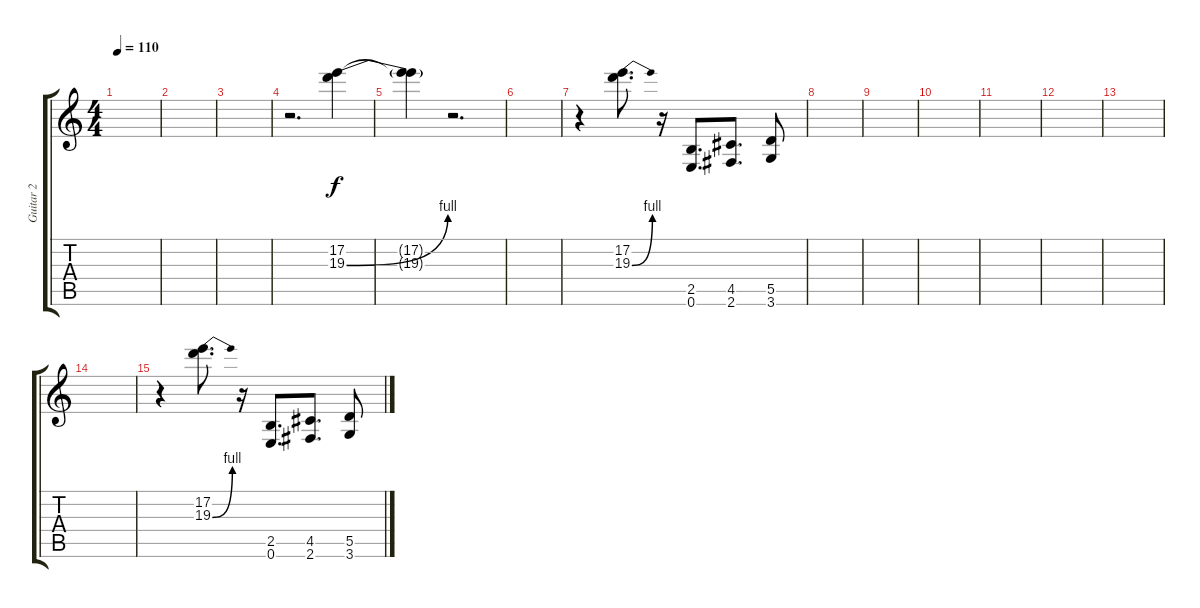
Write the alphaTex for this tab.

\track ("Guitar 2" "Guitar 2") {instrument distortionguitar}
\staff {score tabs}
\tuning (E4 B3 G3 D3 A2 E2) {hide}
\ts (4 4)
\tempo 110
\clef g2
\ks c
|
|
|
r.2{d} (17.2 19.3{be (bend 0 0 60 4)}).4 |
(17.2{t} 19.3{t}).4 r.2{d} |
|
r.4 (17.2 19.3{be (bend 0 0 60 4)}).8{d} r.16 (2.5 0.6).8{d} (4.5 2.6).8{d} (5.5 3.6).8 |
|
|
|
|
|
|
|
r.4 (17.2 19.3{be (bend 0 0 60 4)}).8{d} r.16 (2.5 0.6).8{d} (4.5 2.6).8{d} (5.5 3.6).8
